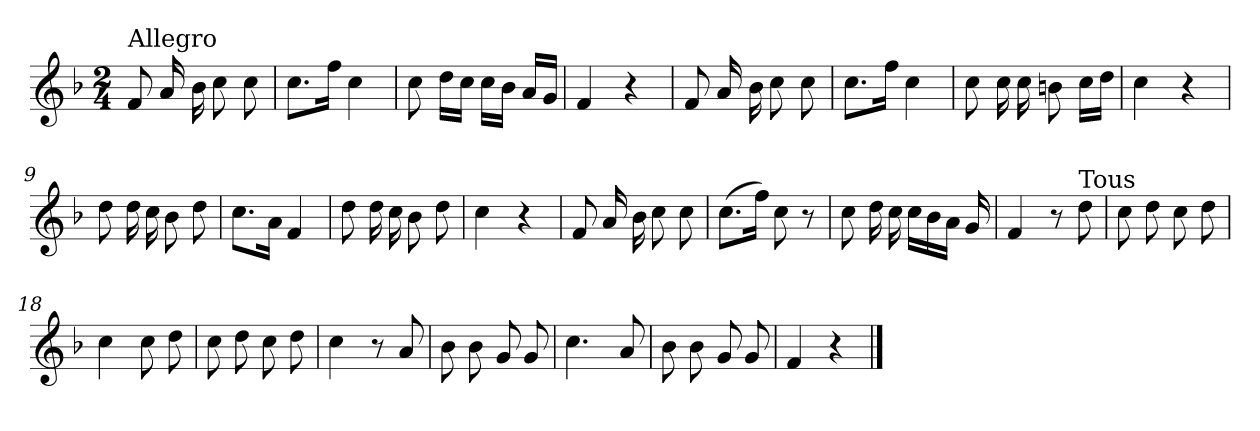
**kern
*part1
*staff1
*clefG2
*k[b-]
*F:
*M2/4
=1
!LO:TX:a:t=Allegro
8f/
16a/
16b-\
8cc\
8cc\
=2
8.cc\L
16ff\Jk
4cc\
=3
8cc\
16dd\LL
16cc\JJ
16cc\LL
16b-\JJ
16a/LL
16g/JJ
=4
4f/
4r
=5
8f/
16a/
16b-\
8cc\
8cc\
=6
8.cc\L
16ff\Jk
4cc\
=7
8cc\
16cc\
16cc\
8bn\
16cc\LL
16dd\JJ
!!LO:LB:g=z
=8
4cc\
4r
=9
8dd\
16dd\
16cc\
8b-\
8dd\
=10
8.cc\L
16a\Jk
4f/
=11
8dd\
16dd\
16cc\
8b-\
8dd\
=12
4cc\
4r
=13
8f/
16a/
16b-\
8cc\
8cc\
=14
(>8.cc\L
16ff\Jk)
8cc\
8r
=15
8cc\
16dd\
16cc\
16cc\LL
16b-\
16a\JJ
16g/
=16
4f/
8r
!LO:TX:a:t=Tous
8dd\
!!LO:LB:g=z
=17
8cc\
8dd\
8cc\
8dd\
=18
4cc\
8cc\
8dd\
=19
8cc\
8dd\
8cc\
8dd\
=20
4cc\
8r
8a/
=21
8b-\
8b-\
8g/
8g/
=22
4.cc\
8a/
=23
8b-\
8b-\
8g/
8g/
=24
4f/
4r
==
*-
